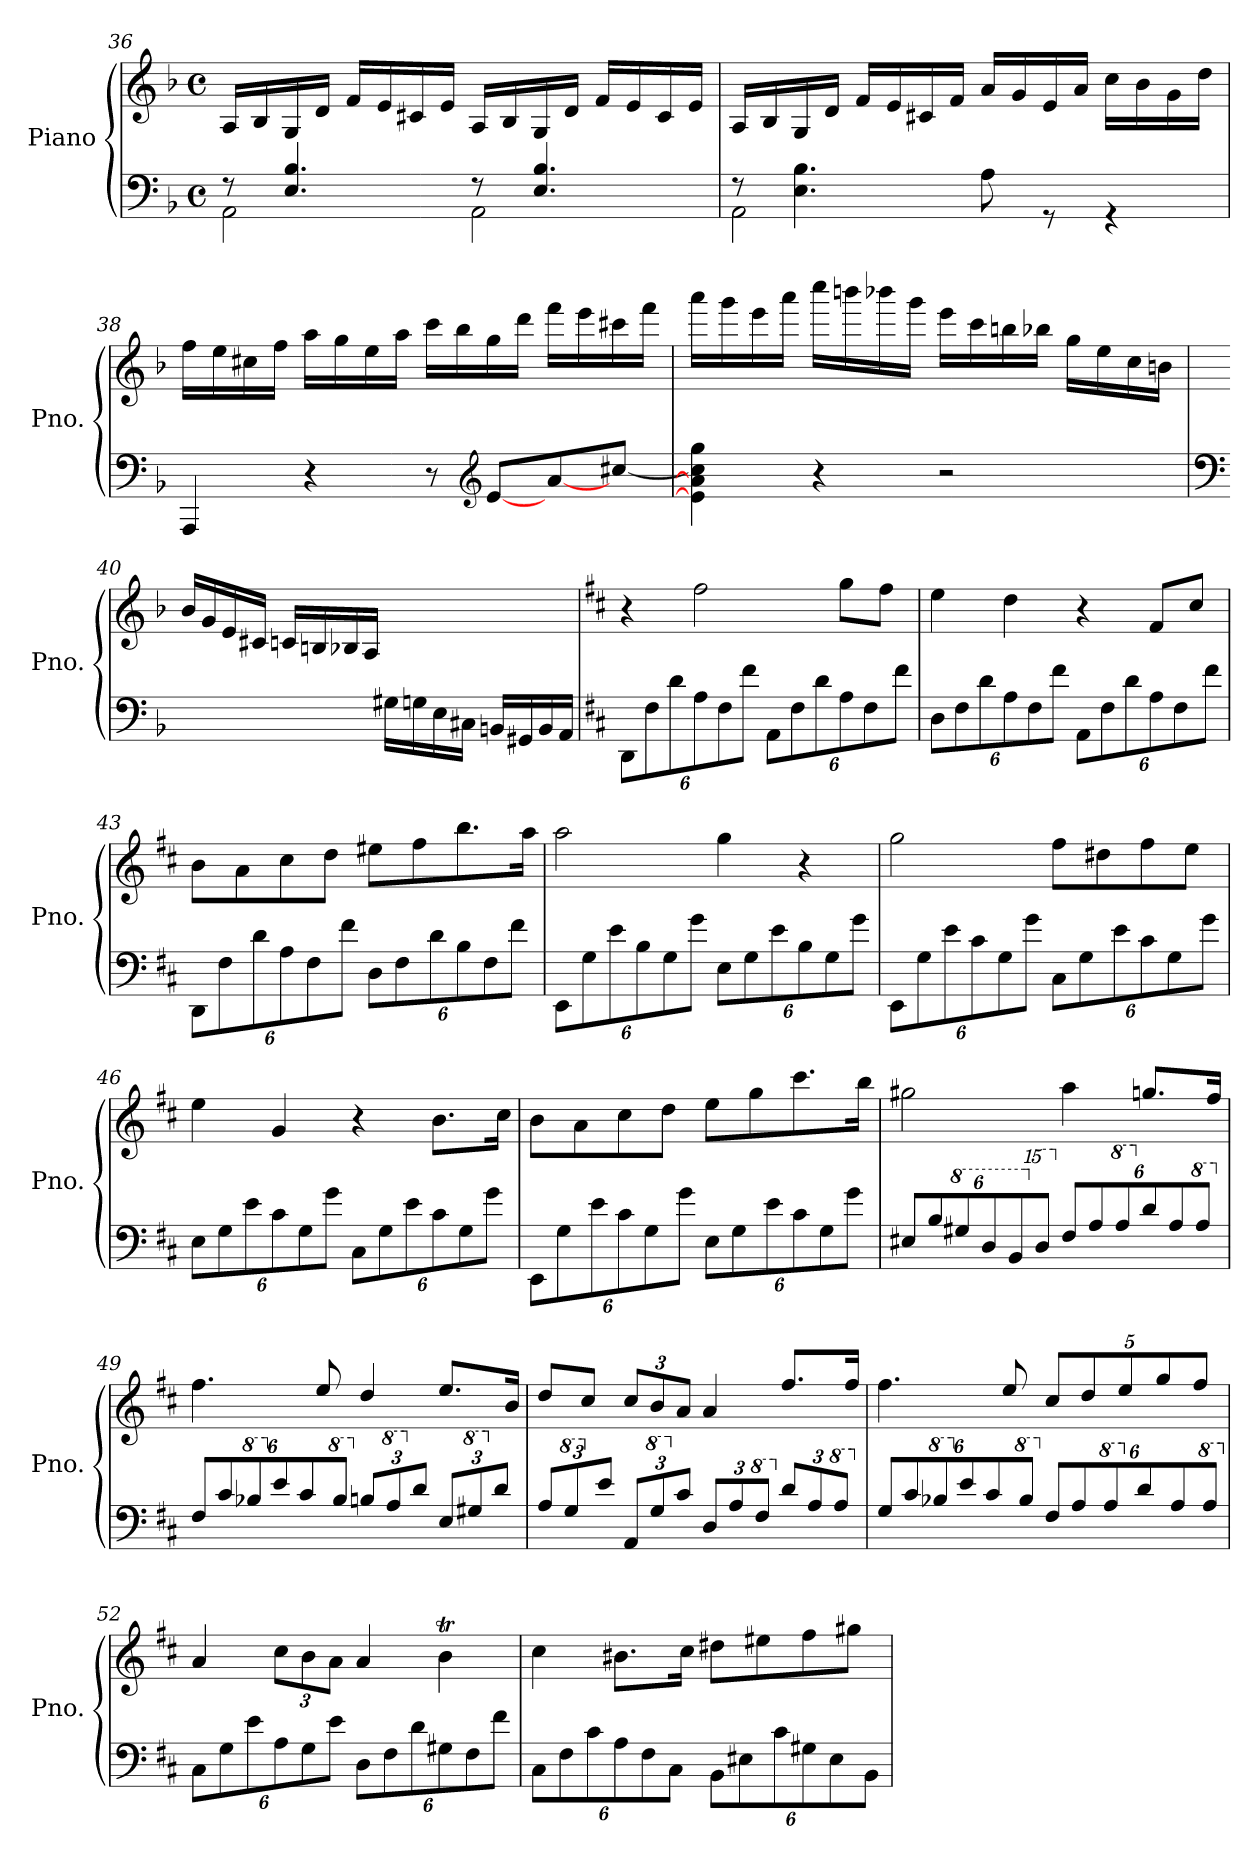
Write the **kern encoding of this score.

**kern	**kern
*part1	*part1
*staff2	*staff1
*I"Piano	*
*I'Pno.	*
*clefF4	*clefG2
*k[b-]	*k[b-]
*M4/4	*M4/4
*met(c)	*met(c)
=36	=36
*^	*
8r	2AA\	16A/LL
.	.	16B-/
4.E/ 4.B-/	.	16G/
.	.	16d/JJ
.	.	16f/LL
.	.	16e/
.	.	16c#X/
.	.	16e/JJ
8r	2AA\	16A/LL
.	.	16B-/
4.E/ 4.B-/	.	16G/
.	.	16d/JJ
.	.	16f/LL
.	.	16e/
.	.	16c#/
.	.	16e/JJ
!!LO:LB:g=z
=37	=37	=37
8r	2AA\	16A/LL
.	.	16B-/
4.E\ 4.B-\	.	16G/
.	.	16d/JJ
.	.	16f/LL
.	.	16e/
.	.	16c#X/
.	.	16f/JJ
8A\	2ryy	16a/LL
.	.	16g/
8rGG	.	16e/
.	.	16a/JJ
4rGG	.	16cc\LL
.	.	16b-\
.	.	16g\
.	.	16dd\JJ
*v	*v	*
=38	=38
4AAA/	16ff\LL
.	16ee\
.	16cc#X\
.	16ff\JJ
4r	16aa\LL
.	16gg\
.	16ee\
.	16aa\JJ
8r	16ccc\LL
.	16bb-\
*clefG2	*
[8e/L	16gg\
.	16ddd\JJ
[8a/	16fff\LL
.	16eee\
[8cc#X/J	16ccc#X\
.	16fff\JJ
=39	=39
4e\] 4a\] 4cc#\] 4gg\	16aaa\LL
.	16ggg\
.	16eee\
.	16aaa\JJ
4r	16cccc\LL
.	16bbbn\
.	16bbb-X\
.	16ggg\JJ
2r	16eee\LL
.	16ccc\
.	16bbn\
.	16bb-X\JJ
.	16gg\LL
.	16ee\
.	16cc\
.	16bn\JJ
!!LO:LB:g=z
=40	=40
*clefF4	*
2ryy	16b-/LL
.	16g/
.	16e/
.	16c#X/JJ
.	16cn/LL
.	16Bn/
.	16B-X/
.	16A/JJ
16G#X\LL	2ryy
16Gn\	.
16E\	.
16C#X\JJ	.
16BBn/LL	.
16GG#X/	.
16BB/	.
16AA/JJ	.
=41	=41
*k[f#c#]	*k[f#c#]
*Xbrackettup	*
12DD/L	4r
12F#\	.
12d\	.
12A\	2ff#\
12F#\	.
12f#\J	.
12AA\L	.
12F#\	.
12d\	.
12A\	8gg\L
12F#\	.
.	8ff#\J
12f#\J	.
=42	=42
12D\L	4ee\
12F#\	.
12d\	.
12A\	4dd\
12F#\	.
12f#\J	.
12AA\L	4r
12F#\	.
12d\	.
12A\	8f#/L
12F#\	.
.	8cc#/J
12f#\J	.
=43	=43
12DD/L	8b\L
12F#\	.
.	8a\
12d\	.
12A\	8cc#\
12F#\	.
.	8dd\J
12f#\J	.
12D\L	8ee#X\L
12F#\	.
.	8ff#\
12d\	.
12B\	8.bb\
12F#\	.
12f#\J	.
.	16aa\Jk
!!LO:LB:g=z
=44	=44
12EE/L	2aa\
12G\	.
12e\	.
12B\	.
12G\	.
12g\J	.
12E\L	4gg\
12G\	.
12e\	.
12B\	4r
12G\	.
12g\J	.
=45	=45
12EE/L	2gg\
12G\	.
12e\	.
12c#\	.
12G\	.
12g\J	.
12C#\L	8ff#\L
12G\	.
.	8dd#X\
12e\	.
12c#\	8ff#\
12G\	.
.	8ee\J
12g\J	.
=46	=46
12E\L	4ee\
12G\	.
12e\	.
12c#\	4g/
12G\	.
12g\J	.
12C#\L	4r
12G\	.
12e\	.
12c#\	8.b\L
12G\	.
12g\J	.
.	16cc#\Jk
=47	=47
12EE/L	8b\L
12G\	.
.	8a\
12e\	.
12c#\	8cc#\
12G\	.
.	8dd\J
12g\J	.
12E\L	8ee\L
12G\	.
.	8gg\
12e\	.
12c#\	8.ccc#\
12G\	.
12g\J	.
.	16bb\Jk
!!LO:PB:g=z
=48	=48
12E#X/L	2gg#X\
12B/	.
*8va	*
12g#X\	.
12d\	.
12B/	.
*X8va	*
*15ma	*
12dd\J	.
*X15ma	*
12F#/L	4aa\
12A/	.
*8va	*
12a\	.
*X8va	*
12d/	8.ggn/L
12A/	.
*8va	*
12a\J	.
.	16ff#/Jk
=49	=49
*X8va	*
12F#/L	4.ff#\
12c#/	.
*8va	*
12b-X\	.
*X8va	*
12e/	.
12c#/	.
.	8ee/
*8va	*
12b-\J	.
*X8va	*
12Bn/L	4dd/
*8va	*
12a\	.
*X8va	*
12d/J	.
12E/L	8.ee/L
*8va	*
12g#X\	.
*X8va	*
12d/J	.
.	16b/Jk
=50	=50
12A/L	8dd/L
*8va	*
12g\	.
.	8cc#/J
*X8va	*
12e/J	.
*	*Xbrackettup
12AA/L	12cc#/L
*8va	*
12g\	12b/
*X8va	*
12c#/J	12a/J
12D/L	4a/
12A/	.
*8va	*
12f#\J	.
*X8va	*
12d/L	8.ff#/L
12A/	.
*8va	*
12a\J	.
.	16ff#/Jk
=51	=51
*X8va	*
12G/L	4.ff#\
12c#/	.
*8va	*
12b-X\	.
*X8va	*
12e/	.
12c#/	.
.	8ee/
*8va	*
12b-\J	.
*X8va	*
12F#/L	10cc#/L
12A/	.
.	10dd/
*8va	*
12a\	.
.	10ee/
*X8va	*
12d/	.
.	10gg/
12A/	.
.	10ff#/J
*8va	*
12a\J	.
!!LO:LB:g=z
=52	=52
*X8va	*
12C#\L	4a/
12G\	.
12e\	.
12A\	12cc#\L
12G\	12b\
12e\J	12a\J
12D\L	4a/
12F#\	.
12d\	.
12G#X\	4bT\
12F#\	.
12f#\J	.
=53	=53
12C#\L	4cc#\
12F#\	.
12c#\	.
12A\	8.b#X\L
12F#\	.
12C#\J	.
.	16cc#\Jk
12BB\L	8dd#X\L
12E#X\	.
.	8ee#X\
12c#\	.
12G#X\	8ff#\
12E#\	.
.	8gg#X\J
12BB\J	.
=	=
*-	*-
